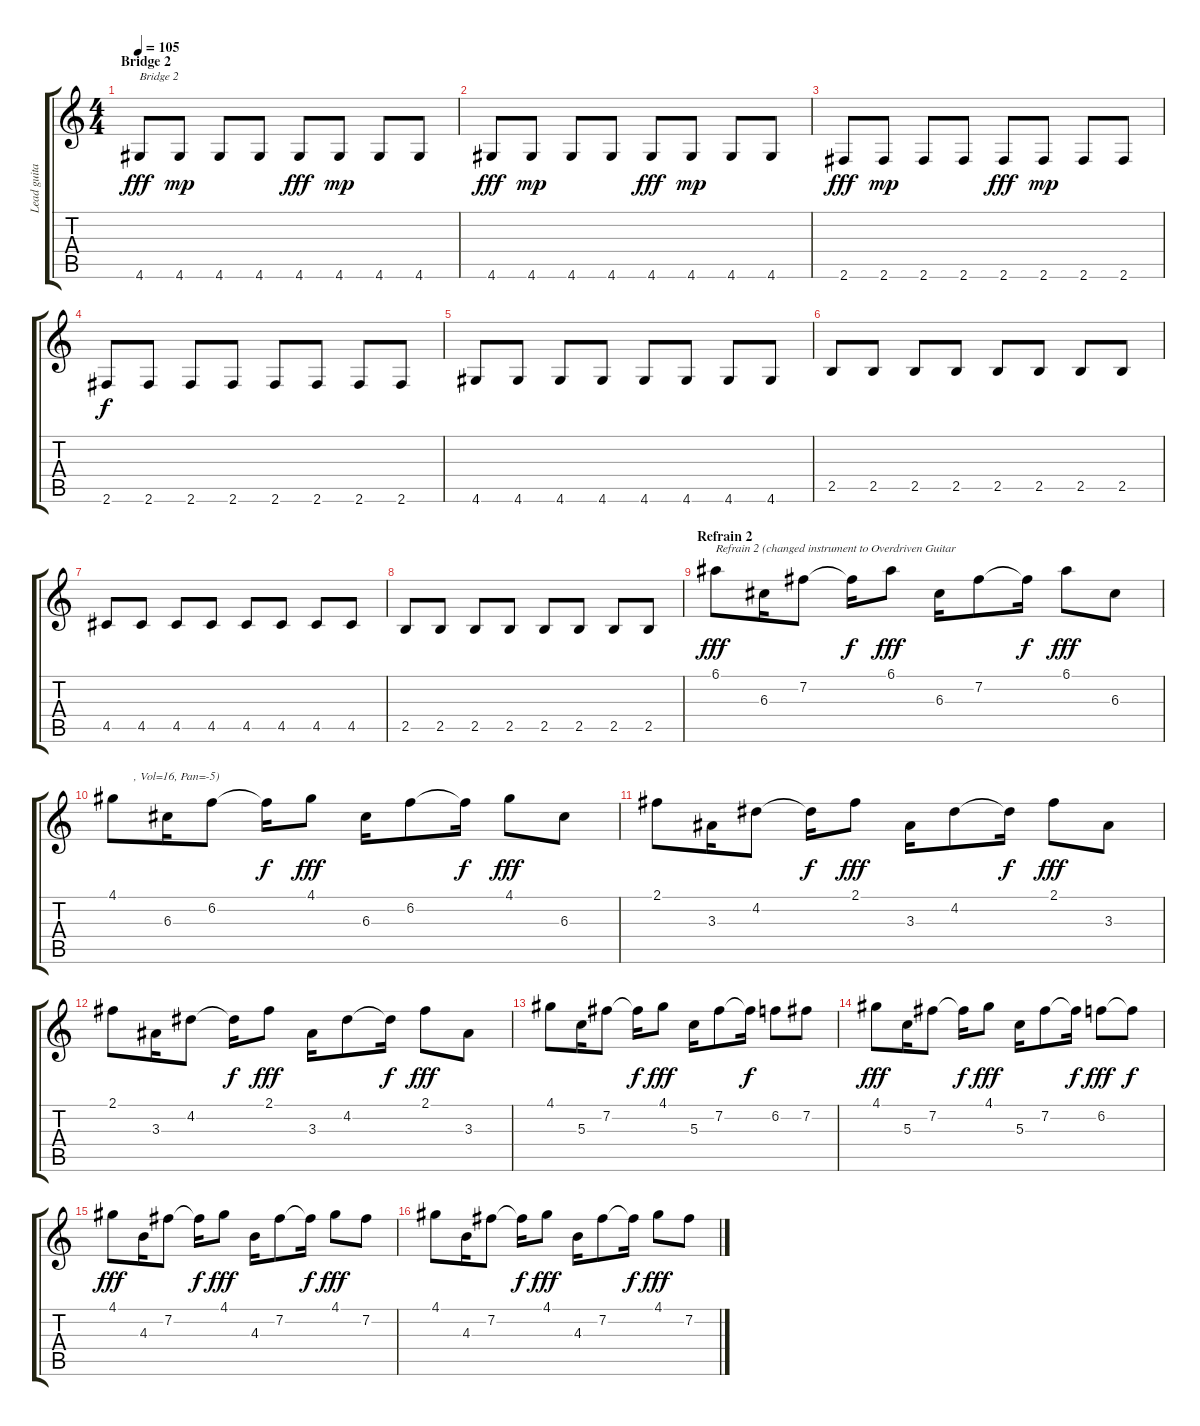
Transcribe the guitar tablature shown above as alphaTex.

\track ("Lead guitar" "Lead guita") {instrument electricguitarclean}
\staff {score tabs}
\tuning (E4 B3 G3 D3 A2 E2) {hide}
\ts (4 4)
\section ("" "Bridge 2")
\tempo 105
\clef g2
\ks c
4.6.8{txt "Bridge 2" dy fff} 4.6.8{dy mp} 4.6.8 4.6.8 4.6.8{dy fff} 4.6.8{dy mp} 4.6.8 4.6.8 |
4.6.8{dy fff} 4.6.8{dy mp} 4.6.8 4.6.8 4.6.8{dy fff} 4.6.8{dy mp} 4.6.8 4.6.8 |
2.6.8{dy fff} 2.6.8{dy mp} 2.6.8 2.6.8 2.6.8{dy fff} 2.6.8{dy mp} 2.6.8 2.6.8 |
2.6.8{dy f} 2.6.8 2.6.8 2.6.8 2.6.8 2.6.8 2.6.8 2.6.8 |
4.6.8 4.6.8 4.6.8 4.6.8 4.6.8 4.6.8 4.6.8 4.6.8 |
2.5.8 2.5.8 2.5.8 2.5.8 2.5.8 2.5.8 2.5.8 2.5.8 |
4.5.8 4.5.8 4.5.8 4.5.8 4.5.8 4.5.8 4.5.8 4.5.8 |
2.5.8 2.5.8 2.5.8 2.5.8 2.5.8 2.5.8 2.5.8 2.5.8 |
\section ("" "Refrain 2")
6.1.8{txt "Refrain 2 (changed instrument to Overdriven Guitar" dy fff volume 16 balance 3 instrument overdrivenguitar} 6.3.16 7.2.8 7.2{t}.16{dy f} 6.1.8{dy fff} 6.3.16 7.2.8 7.2{t}.16{dy f} 6.1.8{dy fff} 6.3.8 |
4.1.8{txt "       , Vol=16, Pan=-5)"} 6.3.16 6.2.8 6.2{t}.16{dy f} 4.1.8{dy fff} 6.3.16 6.2.8 6.2{t}.16{dy f} 4.1.8{dy fff} 6.3.8 |
2.1.8 3.3.16 4.2.8 4.2{t}.16{dy f} 2.1.8{dy fff} 3.3.16 4.2.8 4.2{t}.16{dy f} 2.1.8{dy fff} 3.3.8 |
2.1.8 3.3.16 4.2.8 4.2{t}.16{dy f} 2.1.8{dy fff} 3.3.16 4.2.8 4.2{t}.16{dy f} 2.1.8{dy fff} 3.3.8 |
4.1.8 5.3.16 7.2.8 7.2{t}.16{dy f} 4.1.8{dy fff} 5.3.16 7.2.8 7.2{t}.16{dy f} 6.2.8 7.2.8 |
4.1.8{dy fff} 5.3.16 7.2.8 7.2{t}.16{dy f} 4.1.8{dy fff} 5.3.16 7.2.8 7.2{t}.16{dy f} 6.2.8{dy fff} 6.2{t}.8{dy f} |
4.1.8{dy fff} 4.3.16 7.2.8 7.2{t}.16{dy f} 4.1.8{dy fff} 4.3.16 7.2.8 7.2{t}.16{dy f} 4.1.8{dy fff} 7.2.8 |
4.1.8 4.3.16 7.2.8 7.2{t}.16{dy f} 4.1.8{dy fff} 4.3.16 7.2.8 7.2{t}.16{dy f} 4.1.8{dy fff} 7.2.8
